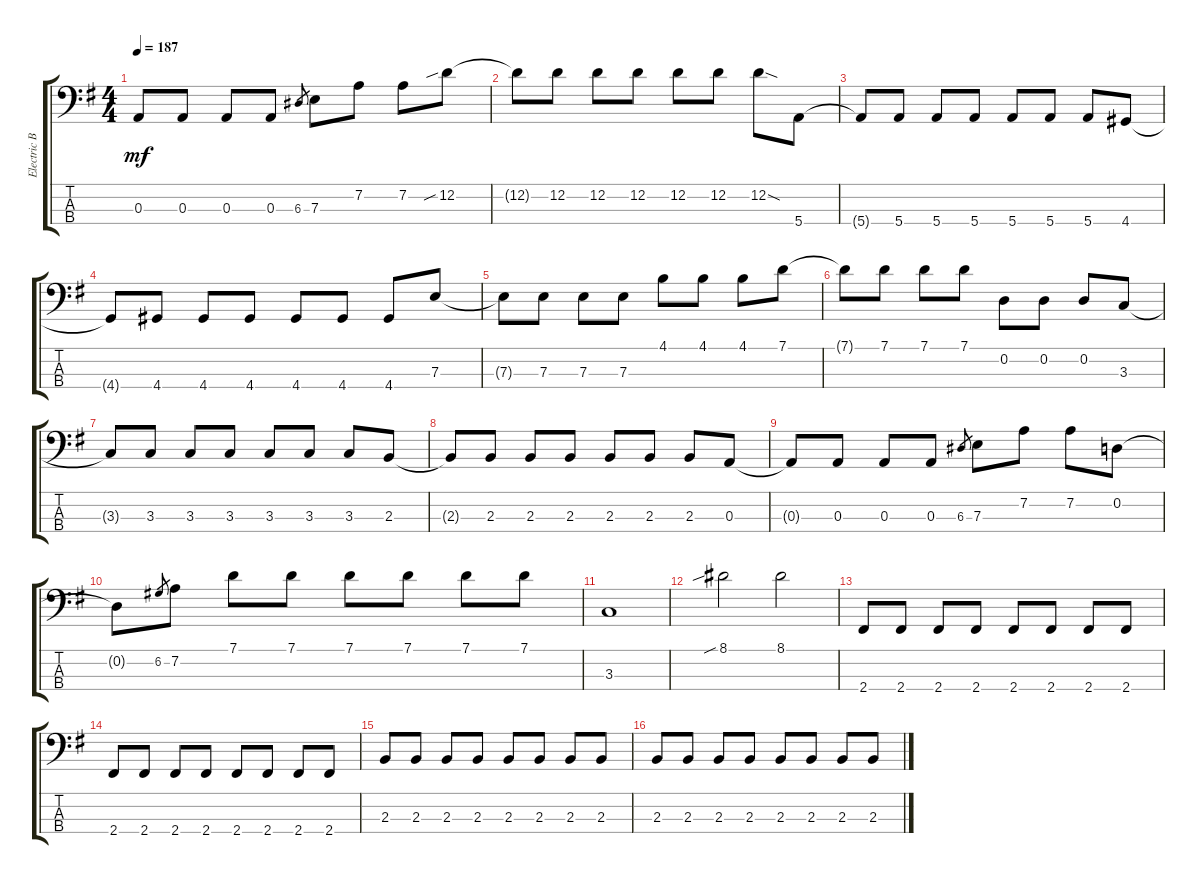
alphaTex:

\track ("Electric Bass" "Electric B") {instrument electricbassfinger}
\staff {score tabs}
\tuning (G2 D2 A1 E1) {hide}
\ts (4 4)
\tempo 187
\clef f4
\ks g
0.3{t}.8{dy mf} 0.3.8 0.3.8 0.3.8 6.3.8{gr} 7.3.8 7.2.8 7.2.8 12.2{sib}.8 |
12.2{t}.8 12.2.8 12.2.8 12.2.8 12.2.8 12.2.8 12.2{sod}.8 5.4.8 |
5.4{t}.8 5.4.8 5.4.8 5.4.8 5.4.8 5.4.8 5.4.8 4.4.8 |
4.4{t}.8 4.4.8 4.4.8 4.4.8 4.4.8 4.4.8 4.4.8 7.3.8 |
7.3{t}.8 7.3.8 7.3.8 7.3.8 4.1.8 4.1.8 4.1.8 7.1.8 |
7.1{t}.8 7.1.8 7.1.8 7.1.8 0.2.8 0.2.8 0.2.8 3.3.8 |
3.3{t}.8 3.3.8 3.3.8 3.3.8 3.3.8 3.3.8 3.3.8 2.3.8 |
2.3{t}.8 2.3.8 2.3.8 2.3.8 2.3.8 2.3.8 2.3.8 0.3.8 |
0.3{t}.8 0.3.8 0.3.8 0.3.8 6.3.8{gr} 7.3.8 7.2.8 7.2.8 0.2.8 |
0.2{t}.8 6.2.8{gr} 7.2.8 7.1.8 7.1.8 7.1.8 7.1.8 7.1.8 7.1.8 |
3.3.1 |
8.1{sib}.2 8.1.2 |
2.4.8 2.4.8 2.4.8 2.4.8 2.4.8 2.4.8 2.4.8 2.4.8 |
2.4.8 2.4.8 2.4.8 2.4.8 2.4.8 2.4.8 2.4.8 2.4.8 |
2.3.8 2.3.8 2.3.8 2.3.8 2.3.8 2.3.8 2.3.8 2.3.8 |
2.3.8 2.3.8 2.3.8 2.3.8 2.3.8 2.3.8 2.3.8 2.3.8
